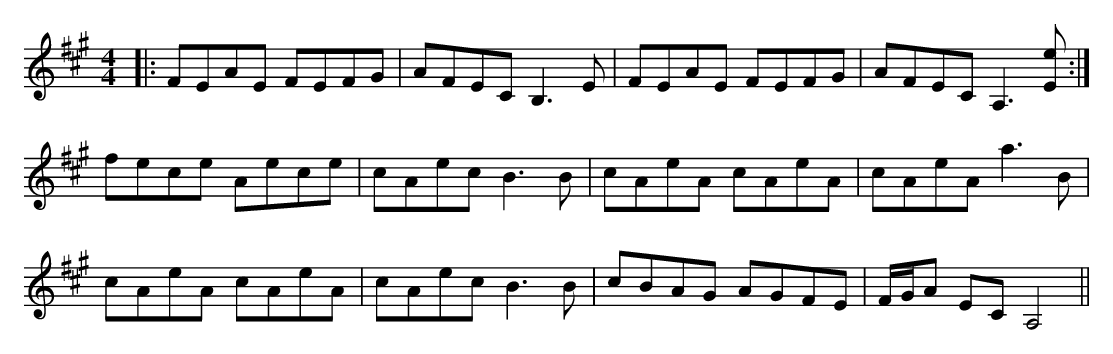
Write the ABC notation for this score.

X:1
M:4/4
K:A
|: FEAE FEFG | AFEC B,3 E | FEAE FEFG | AFEC A,3 [Ee] :|
fece Aece | cAec B3 B | cAeA cAeA | cAeA a3 B |
cAeA cAeA | cAec B3 B | cBAG AGFE | F/G/A EC A,4 ||
